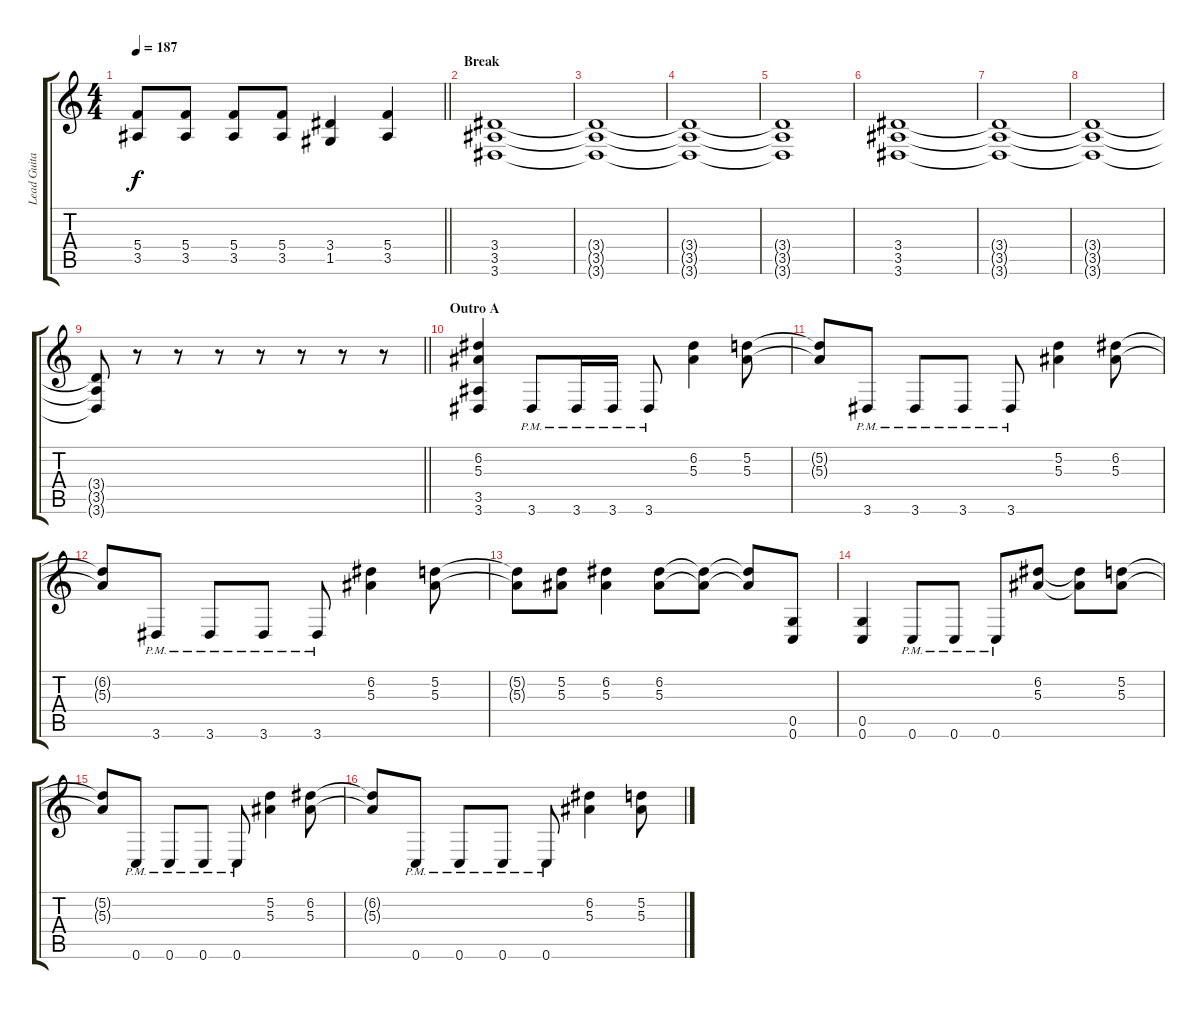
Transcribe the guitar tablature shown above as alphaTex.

\track ("Lead Guitar" "Lead Guita") {instrument overdrivenguitar}
\staff {score tabs}
\tuning (D4 A3 F3 C3 G2 C2) {hide}
\ts (4 4)
\tempo 187
\clef g2
\barLineRight lightlight
\ks c
(5.4 3.5).8{dy f} (5.4 3.5).8 (5.4 3.5).8 (5.4 3.5).8 (3.4 1.5).4 (5.4 3.5).4 |
\section ("" "Break")
(3.4 3.5 3.6).1 |
(3.4{t} 3.5{t} 3.6{t}).1 |
(3.4{t} 3.5{t} 3.6{t}).1 |
(3.4{t} 3.5{t} 3.6{t}).1 |
(3.4 3.5 3.6).1 |
(3.4{t} 3.5{t} 3.6{t}).1 |
(3.4{t} 3.5{t} 3.6{t}).1 |
\barLineRight lightlight
(3.4{t} 3.5{t} 3.6{t}).8 r.8 r.8 r.8 r.8 r.8 r.8 r.8 |
\section ("" "Outro A")
(6.2 5.3 3.5 3.6).4 3.6{pm}.8 3.6{pm}.16 3.6{pm}.16 3.6{pm}.8 (6.2 5.3).4 (5.2 5.3).8 |
(5.2{t} 5.3{t}).8 3.6{pm}.8 3.6{pm}.8 3.6{pm}.8 3.6{pm}.8 (5.2 5.3).4 (6.2 5.3).8 |
(6.2{t} 5.3{t}).8 3.6{pm}.8 3.6{pm}.8 3.6{pm}.8 3.6{pm}.8 (6.2 5.3).4 (5.2 5.3).8 |
(5.2{t} 5.3{t}).8 (5.2 5.3).8 (6.2 5.3).4 (6.2 5.3).8 (6.2{t} 5.3{t}).8 (6.2{t} 5.3{t}).8 (0.5 0.6).8 |
(0.5 0.6).4 0.6{pm}.8 0.6{pm}.8 0.6{pm}.8 (6.2 5.3).8 (6.2{t} 5.3{t}).8 (5.2 5.3).8 |
(5.2{t} 5.3{t}).8 0.6{pm}.8 0.6{pm}.8 0.6{pm}.8 0.6{pm}.8 (5.2 5.3).4 (6.2 5.3).8 |
(6.2{t} 5.3{t}).8 0.6{pm}.8 0.6{pm}.8 0.6{pm}.8 0.6{pm}.8 (6.2 5.3).4 (5.2 5.3).8
